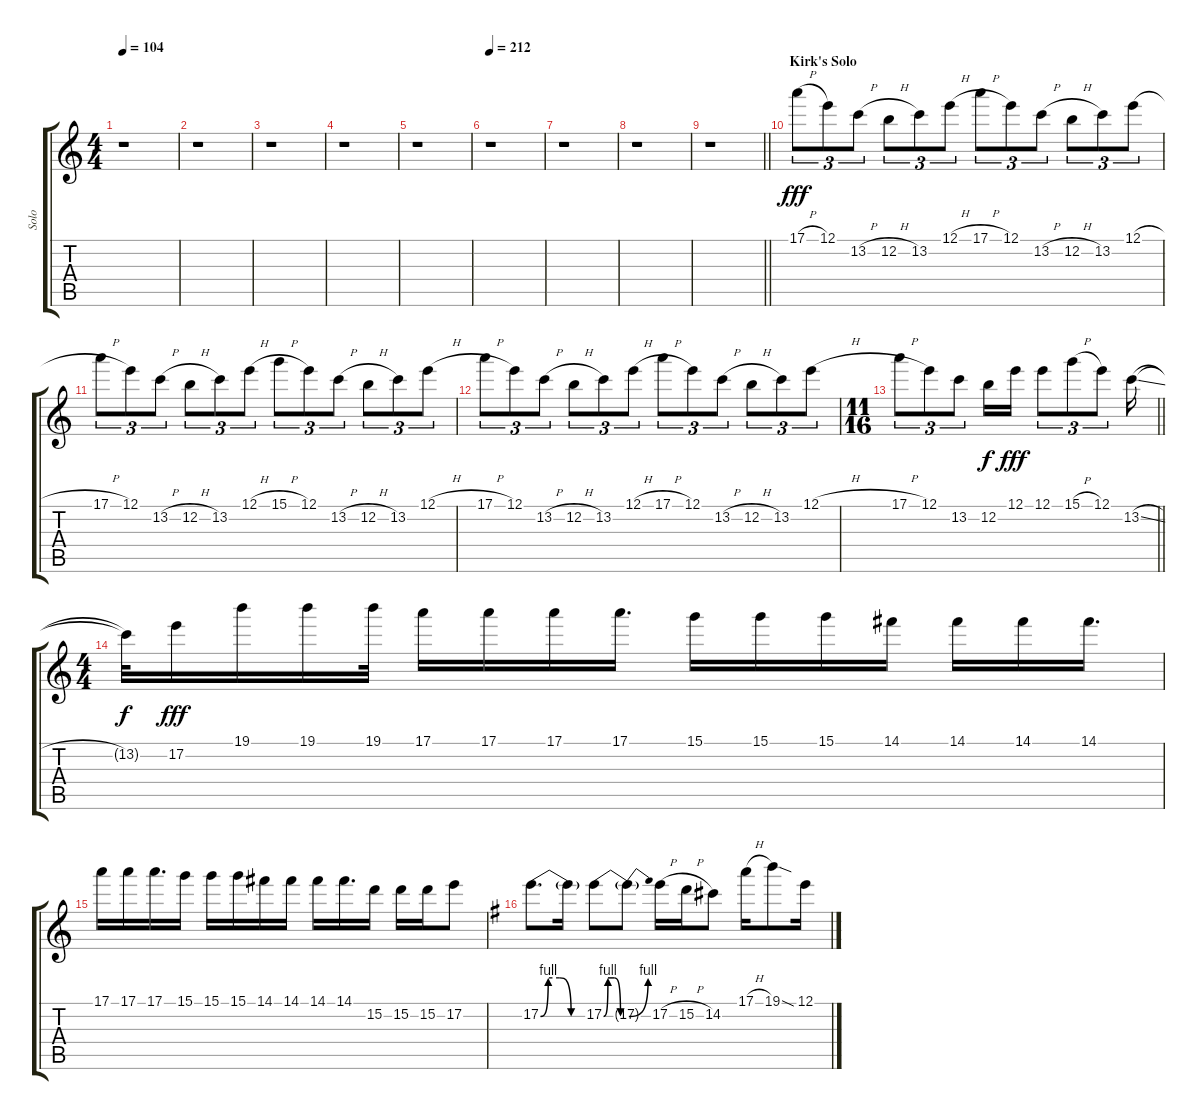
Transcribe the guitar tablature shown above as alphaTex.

\track ("Solo" "Solo") {instrument distortionguitar}
\staff {score tabs}
\tuning (E4 B3 G3 D3 A2 E2) {hide}
\ts (4 4)
\tempo 104
\clef g2
\ks c
r.1{dy f} |
r.1 |
r.1 |
r.1 |
r.1 |
\tempo 212
r.1 |
r.1 |
r.1 |
\barLineRight lightlight
r.1 |
\section ("" "Kirk's Solo")
17.1{h}.8{tu (3 2) dy fff volume 12 instrument overdrivenguitar} 12.1.8{tu (3 2)} 13.2{h}.8{tu (3 2)} 12.2{h}.8{tu (3 2)} 13.2.8{tu (3 2)} 12.1{h}.8{tu (3 2)} 17.1{h}.8{tu (3 2)} 12.1.8{tu (3 2)} 13.2{h}.8{tu (3 2)} 12.2{h}.8{tu (3 2)} 13.2.8{tu (3 2)} 12.1{h}.8{tu (3 2)} |
17.1{h}.8{tu (3 2)} 12.1.8{tu (3 2)} 13.2{h}.8{tu (3 2)} 12.2{h}.8{tu (3 2)} 13.2.8{tu (3 2)} 12.1{h}.8{tu (3 2)} 15.1{h}.8{tu (3 2)} 12.1.8{tu (3 2)} 13.2{h}.8{tu (3 2)} 12.2{h}.8{tu (3 2)} 13.2.8{tu (3 2)} 12.1{h}.8{tu (3 2)} |
17.1{h}.8{tu (3 2)} 12.1.8{tu (3 2)} 13.2{h}.8{tu (3 2)} 12.2{h}.8{tu (3 2)} 13.2.8{tu (3 2)} 12.1{h}.8{tu (3 2)} 17.1{h}.8{tu (3 2)} 12.1.8{tu (3 2)} 13.2{h}.8{tu (3 2)} 12.2{h}.8{tu (3 2)} 13.2.8{tu (3 2)} 12.1{h}.8{tu (3 2)} |
\ts (11 16)
\barLineRight lightlight
17.1{h}.8{tu (3 2)} 12.1.8{tu (3 2)} 13.2.8{tu (3 2)} 12.2.16{dy f} 12.1.16{dy fff} 12.1.8{tu (3 2)} 15.1{h}.8{tu (3 2)} 12.1.8{tu (3 2)} 13.2{sl}.16 |
\ts (4 4)
13.2{t}.32{dy f} 17.2.16{dy fff} 19.1.16 19.1.16 19.1.32 17.1.16 17.1.16 17.1.16 17.1.16{d} 15.1.16 15.1.16 15.1.16 14.1.16 14.1.16 14.1.16 14.1.16{d} |
17.1.16 17.1.16 17.1.16{d} 15.1.16 15.1.16 15.1.16 14.1.16 14.1.16 14.1.16 14.1.16{d} 15.2.16 15.2.16 15.2.16 17.2.8 |
\ks g
17.2{be (custom 0 0 10 4 25 4 40 0 60 0)}.8{d} 17.2{t}.16 17.2{be (custom 0 0 10 4 25 4 40 0 60 0)}.8 17.2{be (bend 0 0 60 4) t}.8 17.2{h}.16 15.2{h}.16 14.2.8 17.1{h}.16 19.1{sod}.8 12.1{h}.16
